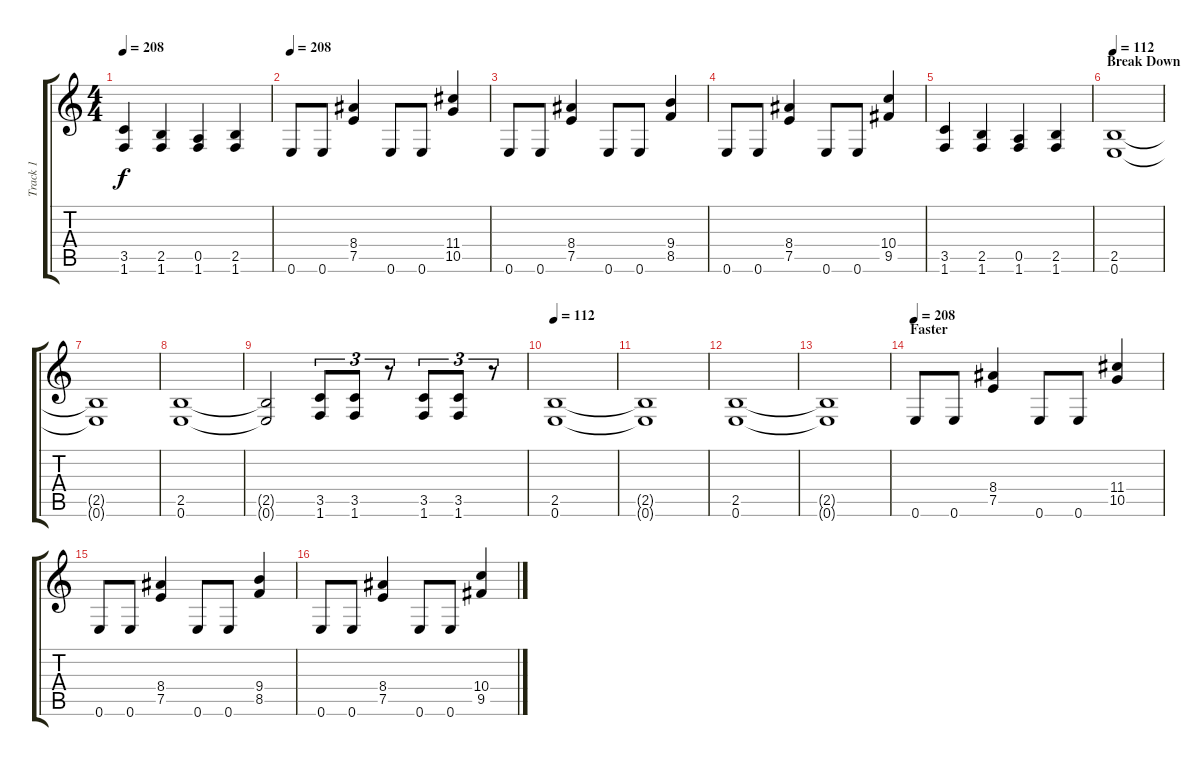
\track ("Track 1" "Track 1") {instrument distortionguitar}
\staff {score tabs}
\tuning (E4 B3 G3 D3 A2 E2) {hide}
\ts (4 4)
\tempo 208
\clef g2
\ks c
(3.5 1.6).4{dy f} (2.5 1.6).4 (0.5 1.6).4 (2.5 1.6).4 |
\tempo 208
0.6.8 0.6.8 (8.4 7.5).4 0.6.8 0.6.8 (11.4 10.5).4 |
0.6.8 0.6.8 (8.4 7.5).4 0.6.8 0.6.8 (9.4 8.5).4 |
0.6.8 0.6.8 (8.4 7.5).4 0.6.8 0.6.8 (10.4 9.5).4 |
(3.5 1.6).4 (2.5 1.6).4 (0.5 1.6).4 (2.5 1.6).4 |
\section ("" "Break Down")
\tempo 112
(2.5 0.6).1 |
(2.5{t} 0.6{t}).1 |
(2.5 0.6).1 |
(2.5{t} 0.6{t}).2 (3.5 1.6).8{tu (3 2)} (3.5 1.6).8{tu (3 2)} r.8{tu (3 2)} (3.5 1.6).8{tu (3 2)} (3.5 1.6).8{tu (3 2)} r.8{tu (3 2)} |
\tempo 112
(2.5 0.6).1 |
(2.5{t} 0.6{t}).1 |
(2.5 0.6).1 |
(2.5{t} 0.6{t}).1 |
\section ("" "Faster")
\tempo 208
0.6.8 0.6.8 (8.4 7.5).4 0.6.8 0.6.8 (11.4 10.5).4 |
0.6.8 0.6.8 (8.4 7.5).4 0.6.8 0.6.8 (9.4 8.5).4 |
0.6.8 0.6.8 (8.4 7.5).4 0.6.8 0.6.8 (10.4 9.5).4
